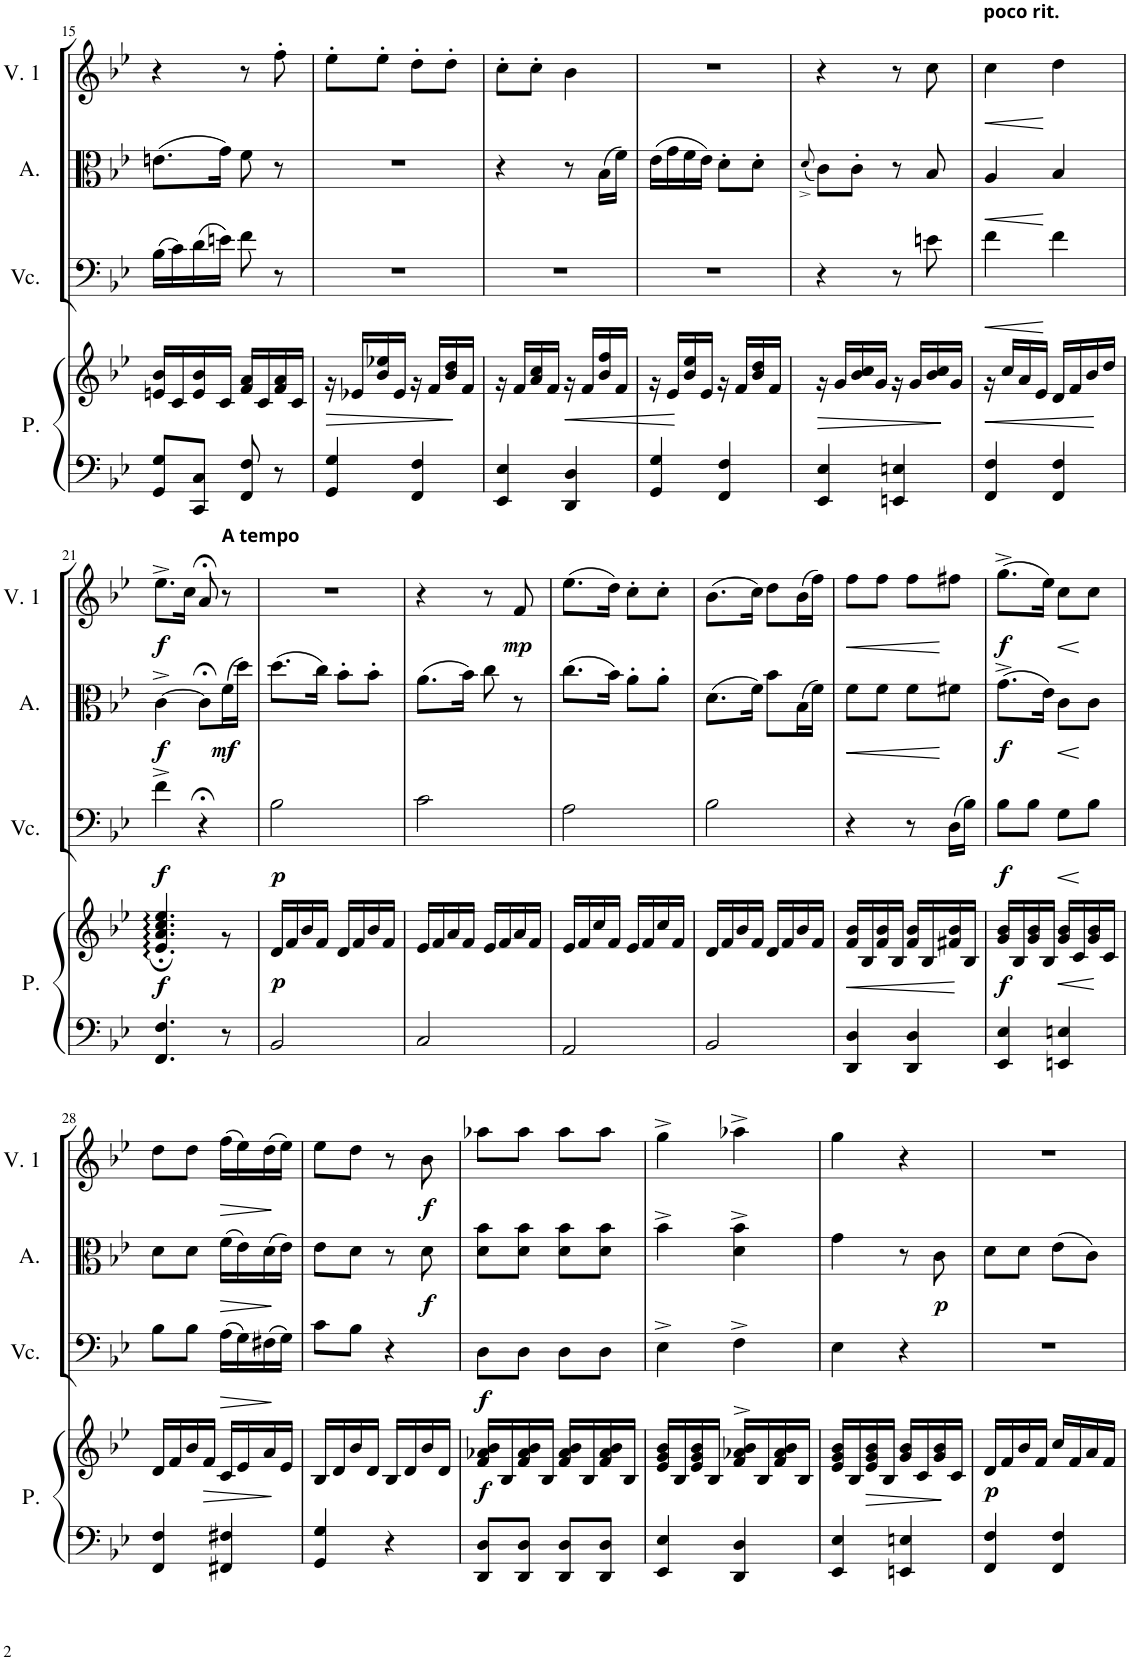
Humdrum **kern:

**kern	**kern	**dynam	**kern	**dynam	**kern	**dynam	**kern	**dynam
*part4	*part4	*part4	*part3	*part3	*part2	*part2	*part1	*part1
*staff5	*staff4	*staff4/5	*staff3	*staff3	*staff2	*staff2	*staff1	*staff1
*I"Piano	*	*	*I"Violoncelles	*	*I"Altos	*	*I"Violons 1	*
*I'P.	*	*	*I'Vc.	*	*I'A.	*	*I'V. 1	*
!!LO:PB:g=z
*clefF4	*clefG2	*	*clefF4	*	*clefC3	*	*clefG2	*
*k[b-e-]	*k[b-e-]	*	*k[b-e-]	*	*k[b-e-]	*	*k[b-e-]	*
*B-:	*B-:	*	*B-:	*	*B-:	*	*B-:	*
*M2/4	*M2/4	*	*M2/4	*	*M2/4	*	*M2/4	*
=15	=15	=15	=15	=15	=15	=15	=15	=15
*	*^	*	*	*	*	*	*	*
8GG/ 8G/L	2ryy	16en/ 16b-/LL	.	(16B-\LL	.	(8.en\L	.	4r	.
.	.	16c/	.	16c\)	.	.	.	.	.
8CC/ 8C/J	.	16e/ 16b-/	.	(16d\	.	.	.	.	.
.	.	16c/JJ	.	16en\JJ)	.	16g\Jk)	.	.	.
8FF/ 8F/	.	16f/ 16a/LL	.	8f\	.	8f\	.	8r	.
.	.	16c/	.	.	.	.	.	.	.
8r	.	16f/ 16a/	.	8r	.	8r	.	8ff'\	.
.	.	16c/JJ	.	.	.	.	.	.	.
=16	=16	=16	=16	=16	=16	=16	=16	=16	=16
!	!	!	!LO:HP:b	!	!	!	!	!	!
4GG/ 4G/	2ryy	16r	>	2r	.	2r	.	8ee-'\L	.
.	.	16e-X/LL	.	.	.	.	.	.	.
.	.	16b-/ 16ee-X/	.	.	.	.	.	8ee-'\J	.
.	.	16e-/JJ	.	.	.	.	.	.	.
4FF/ 4F/	.	16r	.	.	.	.	.	8dd'\L	.
.	.	16f/LL	.	.	.	.	.	.	.
.	.	16b-/ 16dd/	.	.	.	.	.	8dd'\J	.
.	.	16f/JJ	]	.	.	.	.	.	.
=17	=17	=17	=17	=17	=17	=17	=17	=17	=17
4EE-/ 4E-/	2ryy	16r	.	2r	.	4r	.	8cc'\L	.
.	.	16f/LL	.	.	.	.	.	.	.
.	.	16a/ 16cc/	.	.	.	.	.	8cc'\J	.
.	.	16f/JJ	.	.	.	.	.	.	.
!	!	!	!LO:HP:b	!	!	!	!	!	!
4DD/ 4D/	.	16r	<	.	.	8r	.	4b-\	.
.	.	16f/LL	.	.	.	.	.	.	.
.	.	16b-/ 16ff/	.	.	.	(16B-\LL	.	.	.
.	.	16f/JJ	.	.	.	16f\JJ)	.	.	.
=18	=18	=18	=18	=18	=18	=18	=18	=18	=18
4GG/ 4G/	2ryy	16r	.	2r	.	(16e-\LL	.	2r	.
.	.	16e-/LL	.	.	.	16g\	.	.	.
.	.	16b-/ 16ee-/	[	.	.	16f\	.	.	.
.	.	16e-/JJ	.	.	.	16e-\JJ)	.	.	.
4FF/ 4F/	.	16r	.	.	.	8d'\L	.	.	.
.	.	16f/LL	.	.	.	.	.	.	.
.	.	16b-/ 16dd/	.	.	.	8d'\J	.	.	.
.	.	16f/JJ	.	.	.	.	.	.	.
=19	=19	=19	=19	=19	=19	=19	=19	=19	=19
.	.	.	.	.	.	(8qd^/	.	.	.
!	!	!	!LO:HP:b	!	!	!	!	!	!
4EE-/ 4E-/	2ryy	16r	>	4r	.	8c\L)	.	4r	.
.	.	16g/LL	.	.	.	.	.	.	.
.	.	16b-/ 16cc/	.	.	.	8c'\J	.	.	.
.	.	16g/JJ	.	.	.	.	.	.	.
4EEn/ 4En/	.	16r	.	8r	.	8r	.	8r	.
.	.	16g/LL	.	.	.	.	.	.	.
.	.	16b-/ 16cc/	.	8en\	.	8B-/	.	8cc\	.
.	.	16g/JJ	]	.	.	.	.	.	.
=20	=20	=20	=20	=20	=20	=20	=20	=20	=20
!	!	!	!	!	!	!	!	!LO:TX:a:B:t=poco rit.	!
!	!	!	!LO:HP:b	!	!LO:HP:b	!	!LO:HP:b	!	!LO:HP:b
4FF/ 4F/	2ryy	16r	<	4f\	<	4A/	<	4cc\	<
.	.	16cc/LL	.	.	.	.	.	.	.
.	.	16a/	.	.	.	.	.	.	.
.	.	16e-/JJ	.	.	.	.	.	.	.
4FF/ 4F/	.	16d/LL	.	4f\	[	4B-/	[	4dd\	[
.	.	16f/	.	.	.	.	.	.	.
.	.	16b-/	.	.	.	.	.	.	.
.	.	16dd/JJ	[	.	.	.	.	.	.
!!LO:LB:g=z
=21	=21	=21	=21	=21	=21	=21	=21	=21	=21
!	!	!	!LO:DY:b	!	!LO:DY:b	!	!LO:DY:b	!	!LO:DY:b
4.FF/ 4.F/	2ryy	4.e-/:; 4.a/:; 4.cc/:; 4.ee-/:;	f	4f^\	f	[4c^\	f	8.ee-^\L	f
.	.	.	.	.	.	.	.	16cc\Jk	.
.	.	.	.	4r;<	.	8c;<\L]	.	8a;</	.
!	!	!	!	!	!	!	!	!LO:TX:a:B:t=A tempo	!
!	!	!	!	!	!	!	!LO:DY:b	!	!
8r	.	8r	.	.	.	(16f\L	mf	8r	.
.	.	.	.	.	.	16dd\JJ)	.	.	.
=22	=22	=22	=22	=22	=22	=22	=22	=22	=22
!	!	!	!LO:DY:b	!	!LO:DY:b	!	!	!	!
2BB-/	2ryy	16d/LL	p	2B-\	p	(8.dd\L	.	2r	.
.	.	16f/	.	.	.	.	.	.	.
.	.	16b-/	.	.	.	.	.	.	.
.	.	16f/JJ	.	.	.	16cc\Jk)	.	.	.
.	.	16d/LL	.	.	.	8b-'\L	.	.	.
.	.	16f/	.	.	.	.	.	.	.
.	.	16b-/	.	.	.	8b-'\J	.	.	.
.	.	16f/JJ	.	.	.	.	.	.	.
=23	=23	=23	=23	=23	=23	=23	=23	=23	=23
2C/	2ryy	16e-/LL	.	2c\	.	(8.a\L	.	4r	.
.	.	16f/	.	.	.	.	.	.	.
.	.	16a/	.	.	.	.	.	.	.
.	.	16f/JJ	.	.	.	16b-\Jk)	.	.	.
.	.	16e-/LL	.	.	.	8cc\	.	8r	.
.	.	16f/	.	.	.	.	.	.	.
!	!	!	!	!	!	!	!	!	!LO:DY:b
.	.	16a/	.	.	.	8r	.	8f/	mp
.	.	16f/JJ	.	.	.	.	.	.	.
=24	=24	=24	=24	=24	=24	=24	=24	=24	=24
2AA/	2ryy	16e-/LL	.	2A\	.	(8.cc\L	.	(8.ee-\L	.
.	.	16f/	.	.	.	.	.	.	.
.	.	16cc/	.	.	.	.	.	.	.
.	.	16f/JJ	.	.	.	16b-\Jk)	.	16dd\Jk)	.
.	.	16e-/LL	.	.	.	8a'\L	.	8cc'\L	.
.	.	16f/	.	.	.	.	.	.	.
.	.	16cc/	.	.	.	8a'\J	.	8cc'\J	.
.	.	16f/JJ	.	.	.	.	.	.	.
=25	=25	=25	=25	=25	=25	=25	=25	=25	=25
2BB-/	2ryy	16d/LL	.	2B-\	.	(8.d\L	.	(8.b-\L	.
.	.	16f/	.	.	.	.	.	.	.
.	.	16b-/	.	.	.	.	.	.	.
.	.	16f/JJ	.	.	.	16f\Jk)	.	16cc\Jk)	.
.	.	16d/LL	.	.	.	8b-\L	.	8dd\L	.
.	.	16f/	.	.	.	.	.	.	.
.	.	16b-/	.	.	.	(16B-\L	.	(16b-\L	.
.	.	16f/JJ	.	.	.	16f\JJ)	.	16ff\JJ)	.
=26	=26	=26	=26	=26	=26	=26	=26	=26	=26
!	!	!	!LO:HP:b	!	!	!	!LO:HP:b	!	!LO:HP:b
4DD/ 4D/	2ryy	16f/ 16b-/LL	<	4r	.	8f\L	<	8ff\L	<
.	.	16B-/	.	.	.	.	.	.	.
.	.	16f/ 16b-/	.	.	.	8f\J	.	8ff\J	.
.	.	16B-/JJ	.	.	.	.	.	.	.
4DD/ 4D/	.	16f/ 16b-/LL	.	8r	.	8f\L	.	8ff\L	.
.	.	16B-/	.	.	.	.	.	.	.
.	.	16f#X/ 16b-/	.	(16D\LL	.	8f#X\J	[	8ff#X\J	[
.	.	16B-/JJ	[	16B-\JJ)	.	.	.	.	.
=27	=27	=27	=27	=27	=27	=27	=27	=27	=27
!	!	!	!LO:DY:b	!	!LO:DY:b	!	!LO:DY:b	!	!LO:DY:b
4EE-/ 4E-/	2ryy	16g/ 16b-/LL	f	8B-\L	f	(8.g^\L	f	(8.gg^\L	f
.	.	16B-/	.	.	.	.	.	.	.
.	.	16g/ 16b-/	.	8B-\J	.	.	.	.	.
.	.	16B-/JJ	.	.	.	16e-\Jk)	.	16ee-\Jk)	.
!	!	!	!LO:HP:b	!	!LO:HP:b	!	!LO:HP:b	!	!LO:HP:b
4EEn/ 4En/	.	16g/ 16b-/LL	<	8G\L	<	8c\L	<	8cc\L	<
.	.	16c/	.	.	.	.	.	.	.
.	.	16g/ 16b-/	.	8B-\J	[	8c\J	[	8cc\J	[
.	.	16c/JJ	[	.	.	.	.	.	.
!!LO:LB:g=z
=28	=28	=28	=28	=28	=28	=28	=28	=28	=28
4FF/ 4F/	2ryy	16d/LL	.	8B-\L	.	8d\L	.	8dd\L	.
.	.	16f/	.	.	.	.	.	.	.
.	.	16b-/	.	8B-\J	.	8d\J	.	8dd\J	.
!	!	!	!LO:HP:b	!	!	!	!	!	!
.	.	16f/JJ	>	.	.	.	.	.	.
!	!	!	!	!	!LO:HP:b	!	!LO:HP:b	!	!LO:HP:b
4FF#X/ 4F#X/	.	16c/LL	.	(16A\LL	>	(16f\LL	>	(16ff\LL	>
.	.	16e-/	.	16G\)	.	16e-\)	.	16ee-\)	.
.	.	16a/	.	(16F#X\	.	(16d\	.	(16dd\	.
.	.	16e-/JJ	]	16G\JJ)	]	16e-\JJ)	]	16ee-\JJ)	]
=29	=29	=29	=29	=29	=29	=29	=29	=29	=29
4GG/ 4G/	2ryy	16B-/LL	.	8c\L	.	8e-\L	.	8ee-\L	.
.	.	16d/	.	.	.	.	.	.	.
.	.	16b-/	.	8B-\J	.	8d\J	.	8dd\J	.
.	.	16d/JJ	.	.	.	.	.	.	.
4r	.	16B-/LL	.	4r	.	8r	.	8r	.
.	.	16d/	.	.	.	.	.	.	.
!	!	!	!	!	!	!	!LO:DY:b	!	!LO:DY:b
.	.	16b-/	.	.	.	8d\	f	8b-\	f
.	.	16d/JJ	.	.	.	.	.	.	.
=30	=30	=30	=30	=30	=30	=30	=30	=30	=30
!	!	!	!LO:DY:b	!	!LO:DY:b	!	!	!	!
8DD/ 8D/L	2ryy	16f/ 16a-X/ 16b-/LL	f	8D\L	f	8d\ 8b-\L	.	8aa-X\L	.
.	.	16B-/	.	.	.	.	.	.	.
8DD/ 8D/J	.	16f/ 16a-/ 16b-/	.	8D\J	.	8d\ 8b-\J	.	8aa-\J	.
.	.	16B-/JJ	.	.	.	.	.	.	.
8DD/ 8D/L	.	16f/ 16a-/ 16b-/LL	.	8D\L	.	8d\ 8b-\L	.	8aa-\L	.
.	.	16B-/	.	.	.	.	.	.	.
8DD/ 8D/J	.	16f/ 16a-/ 16b-/	.	8D\J	.	8d\ 8b-\J	.	8aa-\J	.
.	.	16B-/JJ	.	.	.	.	.	.	.
=31	=31	=31	=31	=31	=31	=31	=31	=31	=31
4EE-/ 4E-/	2ryy	16e-/ 16g/ 16b-/LL	.	4E-^\	.	4b-^\	.	4gg^\	.
.	.	16B-/	.	.	.	.	.	.	.
.	.	16e-/ 16g/ 16b-/	.	.	.	.	.	.	.
.	.	16B-/JJ	.	.	.	.	.	.	.
4DD/ 4D/	.	16f/^ 16a-X/^ 16b-/^LL	.	4F^\	.	4d\^ 4b-\^	.	4aa-X^\	.
.	.	16B-/	.	.	.	.	.	.	.
.	.	16f/ 16a-/ 16b-/	.	.	.	.	.	.	.
.	.	16B-/JJ	.	.	.	.	.	.	.
=32	=32	=32	=32	=32	=32	=32	=32	=32	=32
4EE-/ 4E-/	2ryy	16e-/ 16g/ 16b-/LL	.	4E-\	.	4g\	.	4gg\	.
.	.	16B-/	.	.	.	.	.	.	.
!	!	!	!LO:HP:b	!	!	!	!	!	!
.	.	16e-/ 16g/ 16b-/	>	.	.	.	.	.	.
.	.	16B-/JJ	.	.	.	.	.	.	.
4EEn/ 4En/	.	16g/ 16b-/LL	.	4r	.	8r	.	4r	.
.	.	16c/	.	.	.	.	.	.	.
!	!	!	!	!	!	!	!LO:DY:b	!	!
.	.	16g/ 16b-/	.	.	.	8c\	p	.	.
.	.	16c/JJ	]	.	.	.	.	.	.
=33	=33	=33	=33	=33	=33	=33	=33	=33	=33
!	!	!	!LO:DY:b	!	!	!	!	!	!
4FF/ 4F/	2ryy	16d/LL	p	2r	.	8d\L	.	2r	.
.	.	16f/	.	.	.	.	.	.	.
.	.	16b-/	.	.	.	8d\J	.	.	.
.	.	16f/JJ	.	.	.	.	.	.	.
4FF/ 4F/	.	16cc/LL	.	.	.	(8e-\L	.	.	.
.	.	16f/	.	.	.	.	.	.	.
.	.	16a/	.	.	.	8c\J)	.	.	.
.	.	16f/JJ	.	.	.	.	.	.	.
*	*v	*v	*	*	*	*	*	*	*
=	=	=	=	=	=	=	=	=
*-	*-	*-	*-	*-	*-	*-	*-	*-
